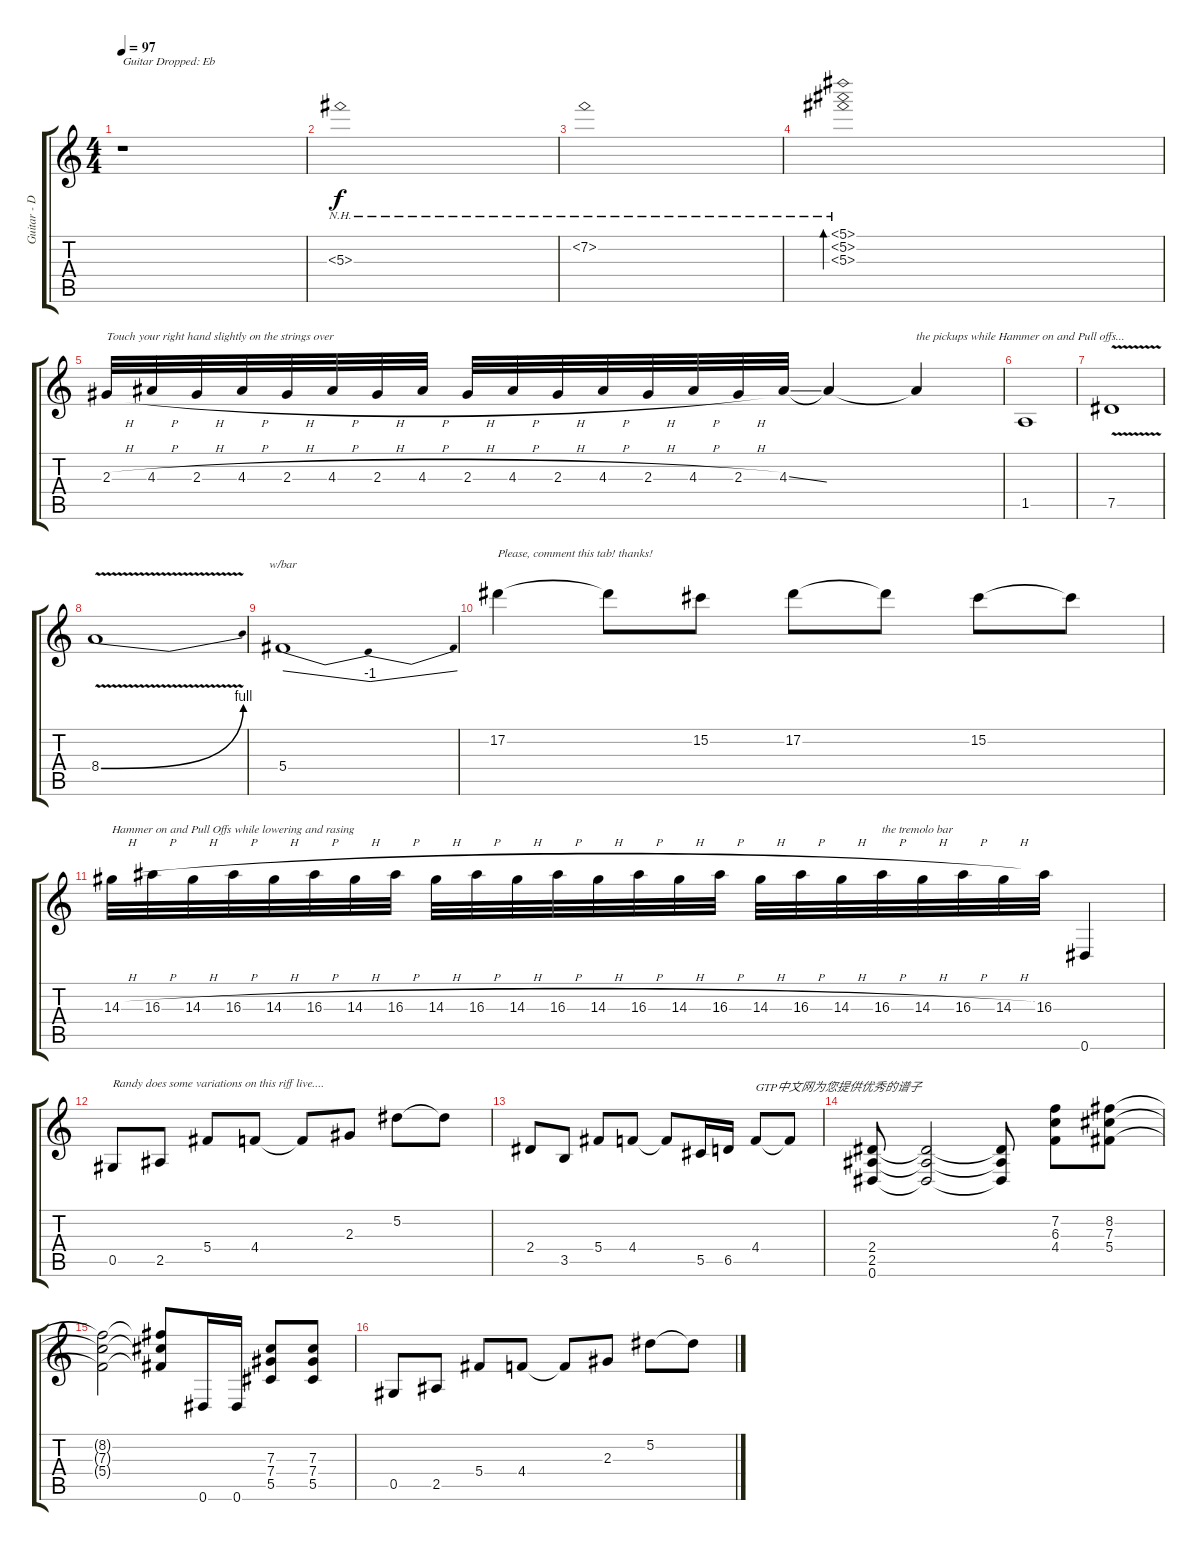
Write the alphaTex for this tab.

\track ("Guitar - Distortion" "Guitar - D") {instrument distortionguitar}
\staff {score tabs}
\tuning (Eb4 Bb3 Gb3 Db3 Ab2 Eb2) {hide}
\ts (4 4)
\tempo 97
\clef g2
\ks c
r.1{txt "Guitar Dropped: Eb" dy f instrument distortionguitar} |
5.3{nh}.1 |
7.2{nh}.1 |
(5.1{nh} 5.2{nh} 5.3{nh}).1{bd 480} |
2.3{h}.32{txt "Touch your right hand slightly on the strings over"} 4.3{h}.32 2.3{h}.32 4.3{h}.32 2.3{h}.32 4.3{h}.32 2.3{h}.32 4.3{h}.32 2.3{h}.32 4.3{h}.32 2.3{h}.32 4.3{h}.32 2.3{h}.32 4.3{h}.32 2.3{h}.32 4.3{ss}.32 4.3{t}.4 4.3{t}.4{txt "the pickups while Hammer on and Pull offs..."} |
1.5.1 |
7.5{v}.1 |
8.4{be (bend 0 0 60 4) v}.1 |
5.4.1{tbe (dip default 0 0 30 -4 60 0)} |
17.2.4{txt "Please, comment this tab! thanks!"} 17.2{t}.8 15.2.8 17.2.8 17.2{t}.8 15.2.8 15.2{t}.8 |
14.3{h}.32{txt "Hammer on and Pull Offs while lowering and rasing "} 16.3{h}.32 14.3{h}.32 16.3{h}.32 14.3{h}.32 16.3{h}.32 14.3{h}.32 16.3{h}.32 14.3{h}.32 16.3{h}.32 14.3{h}.32 16.3{h}.32 14.3{h}.32 16.3{h}.32 14.3{h}.32 16.3{h}.32 14.3{h}.32 16.3{h}.32 14.3{h}.32 16.3{h}.32{txt "the tremolo bar"} 14.3{h}.32 16.3{h}.32 14.3{h}.32 16.3.32 0.6.4 |
0.5.8{txt "Randy does some variations on this riff live...."} 2.5.8 5.4.8 4.4.8 4.4{t}.8 2.3.8 5.2.8 5.2{t}.8 |
2.4.8 3.5.8 5.4.8 4.4.8 4.4{t}.8 5.5.16 6.5.16 4.4.8{txt "GTP中文网为您提供优秀的谱子"} 4.4{t}.8 |
(2.4 2.5 0.6).8 (2.4{t} 2.5{t} 0.6{t}).2 (2.4{t} 2.5{t} 0.6{t}).8 (7.2 6.3 4.4).8 (8.2 7.3 5.4).8 |
(8.2{t} 7.3{t} 5.4{t}).2 (8.2{t} 7.3{t} 5.4{t}).8 0.6.16 0.6.16 (7.3 7.4 5.5).8 (7.3 7.4 5.5).8 |
0.5.8 2.5.8 5.4.8 4.4.8 4.4{t}.8 2.3.8 5.2.8 5.2{t}.8
